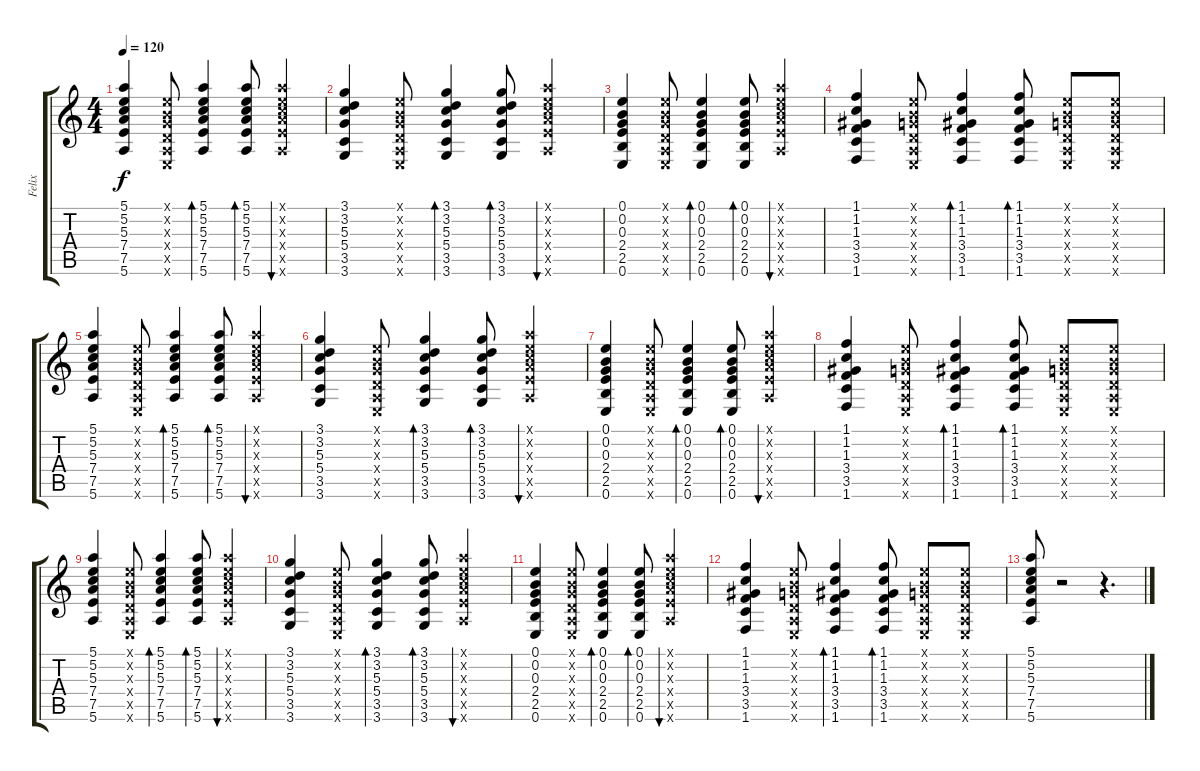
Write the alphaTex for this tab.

\track ("Felix " "Felix ") {instrument acousticguitarnylon}
\staff {score tabs}
\tuning (E4 B3 G3 D3 A2 E2) {hide}
\ts (4 4)
\tempo 120
\clef g2
\ks c
(5.1 5.2 5.3 7.4 7.5 5.6).4{dy f} (0.1{x} 0.2{x} 0.3{x} 0.4{x} 0.5{x} 0.6{x}).8 (5.1 5.2 5.3 7.4 7.5 5.6).4{bd 60} (5.1 5.2 5.3 7.4 7.5 5.6).8{bd 60} (5.1{x} 5.2{x} 5.3{x} 7.4{x} 7.5{x} 5.6{x}).4{bu 60} |
(3.1 3.2 5.3 5.4 3.5 3.6).4 (0.1{x} 0.2{x} 0.3{x} 0.4{x} 0.5{x} 0.6{x}).8 (3.1 3.2 5.3 5.4 3.5 3.6).4{bd 60} (3.1 3.2 5.3 5.4 3.5 3.6).8{bd 60} (5.1{x} 5.2{x} 5.3{x} 7.4{x} 7.5{x} 5.6{x}).4{bu 60} |
(0.1 0.2 0.3 2.4 2.5 0.6).4 (0.1{x} 0.2{x} 0.3{x} 0.4{x} 0.5{x} 0.6{x}).8 (0.1 0.2 0.3 2.4 2.5 0.6).4{bd 60} (0.1 0.2 0.3 2.4 2.5 0.6).8{bd 60} (5.1{x} 5.2{x} 5.3{x} 7.4{x} 7.5{x} 5.6{x}).4{bu 60} |
(1.1 1.2 1.3 3.4 3.5 1.6).4 (0.1{x} 0.2{x} 0.3{x} 0.4{x} 0.5{x} 0.6{x}).8 (1.1 1.2 1.3 3.4 3.5 1.6).4{bd 60} (1.1 1.2 1.3 3.4 3.5 1.6).8{bd 60} (0.1{x} 0.2{x} 0.3{x} 0.4{x} 0.5{x} 0.6{x}).8 (0.1{x} 0.2{x} 0.3{x} 0.4{x} 0.5{x} 0.6{x}).8 |
(5.1 5.2 5.3 7.4 7.5 5.6).4 (0.1{x} 0.2{x} 0.3{x} 0.4{x} 0.5{x} 0.6{x}).8 (5.1 5.2 5.3 7.4 7.5 5.6).4{bd 60} (5.1 5.2 5.3 7.4 7.5 5.6).8{bd 60} (5.1{x} 5.2{x} 5.3{x} 7.4{x} 7.5{x} 5.6{x}).4{bu 60} |
(3.1 3.2 5.3 5.4 3.5 3.6).4 (0.1{x} 0.2{x} 0.3{x} 0.4{x} 0.5{x} 0.6{x}).8 (3.1 3.2 5.3 5.4 3.5 3.6).4{bd 60} (3.1 3.2 5.3 5.4 3.5 3.6).8{bd 60} (5.1{x} 5.2{x} 5.3{x} 7.4{x} 7.5{x} 5.6{x}).4{bu 60} |
(0.1 0.2 0.3 2.4 2.5 0.6).4 (0.1{x} 0.2{x} 0.3{x} 0.4{x} 0.5{x} 0.6{x}).8 (0.1 0.2 0.3 2.4 2.5 0.6).4{bd 60} (0.1 0.2 0.3 2.4 2.5 0.6).8{bd 60} (5.1{x} 5.2{x} 5.3{x} 7.4{x} 7.5{x} 5.6{x}).4{bu 60} |
(1.1 1.2 1.3 3.4 3.5 1.6).4 (0.1{x} 0.2{x} 0.3{x} 0.4{x} 0.5{x} 0.6{x}).8 (1.1 1.2 1.3 3.4 3.5 1.6).4{bd 60} (1.1 1.2 1.3 3.4 3.5 1.6).8{bd 60} (0.1{x} 0.2{x} 0.3{x} 0.4{x} 0.5{x} 0.6{x}).8 (0.1{x} 0.2{x} 0.3{x} 0.4{x} 0.5{x} 0.6{x}).8 |
(5.1 5.2 5.3 7.4 7.5 5.6).4 (0.1{x} 0.2{x} 0.3{x} 0.4{x} 0.5{x} 0.6{x}).8 (5.1 5.2 5.3 7.4 7.5 5.6).4{bd 60} (5.1 5.2 5.3 7.4 7.5 5.6).8{bd 60} (5.1{x} 5.2{x} 5.3{x} 7.4{x} 7.5{x} 5.6{x}).4{bu 60} |
(3.1 3.2 5.3 5.4 3.5 3.6).4 (0.1{x} 0.2{x} 0.3{x} 0.4{x} 0.5{x} 0.6{x}).8 (3.1 3.2 5.3 5.4 3.5 3.6).4{bd 60} (3.1 3.2 5.3 5.4 3.5 3.6).8{bd 60} (5.1{x} 5.2{x} 5.3{x} 7.4{x} 7.5{x} 5.6{x}).4{bu 60} |
(0.1 0.2 0.3 2.4 2.5 0.6).4 (0.1{x} 0.2{x} 0.3{x} 0.4{x} 0.5{x} 0.6{x}).8 (0.1 0.2 0.3 2.4 2.5 0.6).4{bd 60} (0.1 0.2 0.3 2.4 2.5 0.6).8{bd 60} (5.1{x} 5.2{x} 5.3{x} 7.4{x} 7.5{x} 5.6{x}).4{bu 60} |
(1.1 1.2 1.3 3.4 3.5 1.6).4 (0.1{x} 0.2{x} 0.3{x} 0.4{x} 0.5{x} 0.6{x}).8 (1.1 1.2 1.3 3.4 3.5 1.6).4{bd 60} (1.1 1.2 1.3 3.4 3.5 1.6).8{bd 60} (0.1{x} 0.2{x} 0.3{x} 0.4{x} 0.5{x} 0.6{x}).8 (0.1{x} 0.2{x} 0.3{x} 0.4{x} 0.5{x} 0.6{x}).8 |
(5.1 5.2 5.3 7.4 7.5 5.6).8 r.2 r.4{d}
